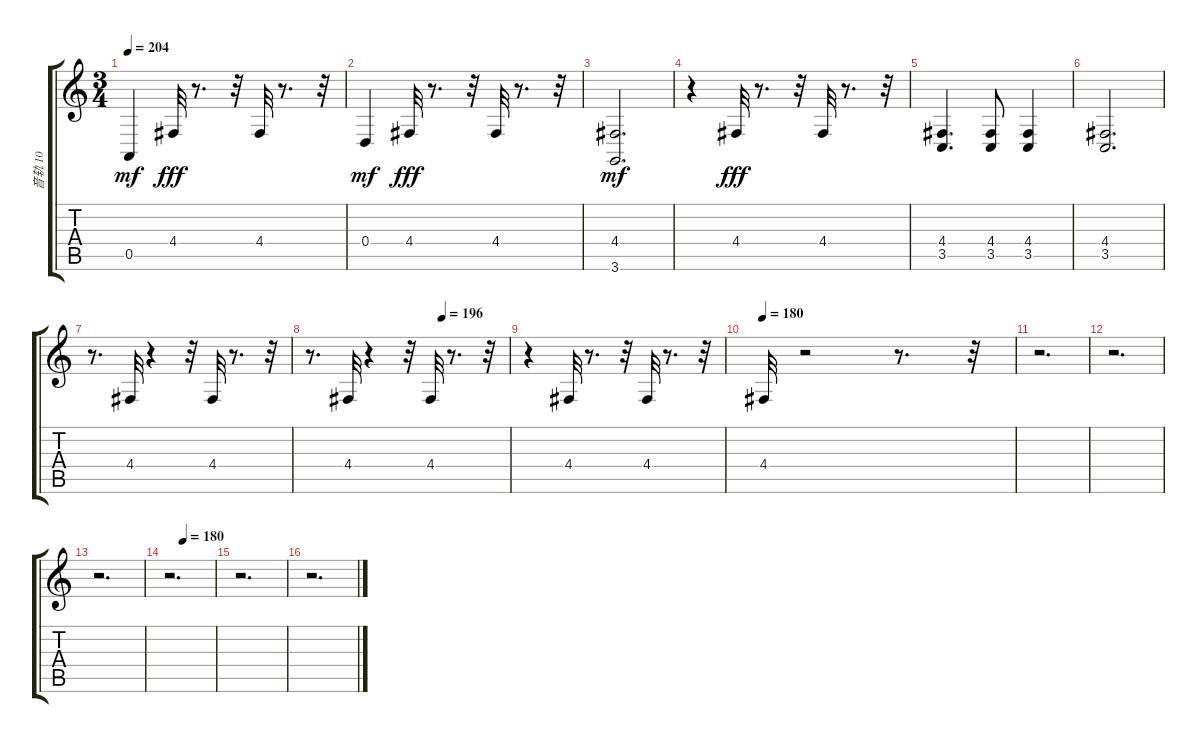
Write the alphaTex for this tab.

\track ("音轨 10" "音轨 10") {instrument stringensemble1}
\staff {score tabs}
\tuning (E4 B3 G3 D3 A2 E2) {hide}
\ts (3 4)
\tempo 204
\clef g2
\ks c
0.5.4{dy mf} 4.4.32{dy fff} r.8{d} r.32 4.4.32 r.8{d} r.32 |
0.4.4{dy mf} 4.4.32{dy fff} r.8{d} r.32 4.4.32 r.8{d} r.32 |
(4.4 3.6).2{d dy mf} |
r.4 4.4.32{dy fff} r.8{d} r.32 4.4.32 r.8{d} r.32 |
(4.4 3.5).4{d} (4.4 3.5).8 (4.4 3.5).4 |
(4.4 3.5).2{d} |
r.8{d} 4.4.32 r.4 r.32 4.4.32 r.8{d} r.32 |
\tempo (196 0.6666666666666666)
r.8{d} 4.4.32 r.4 r.32 4.4.32 r.8{d} r.32 |
r.4 4.4.32 r.8{d} r.32 4.4.32 r.8{d} r.32 |
\tempo 180
4.4.32 r.2 r.8{d} r.32 |
r.2{d} |
r.2{d} |
r.2{d} |
\tempo (180 0.3125)
r.2{d} |
r.2{d} |
r.2{d}
